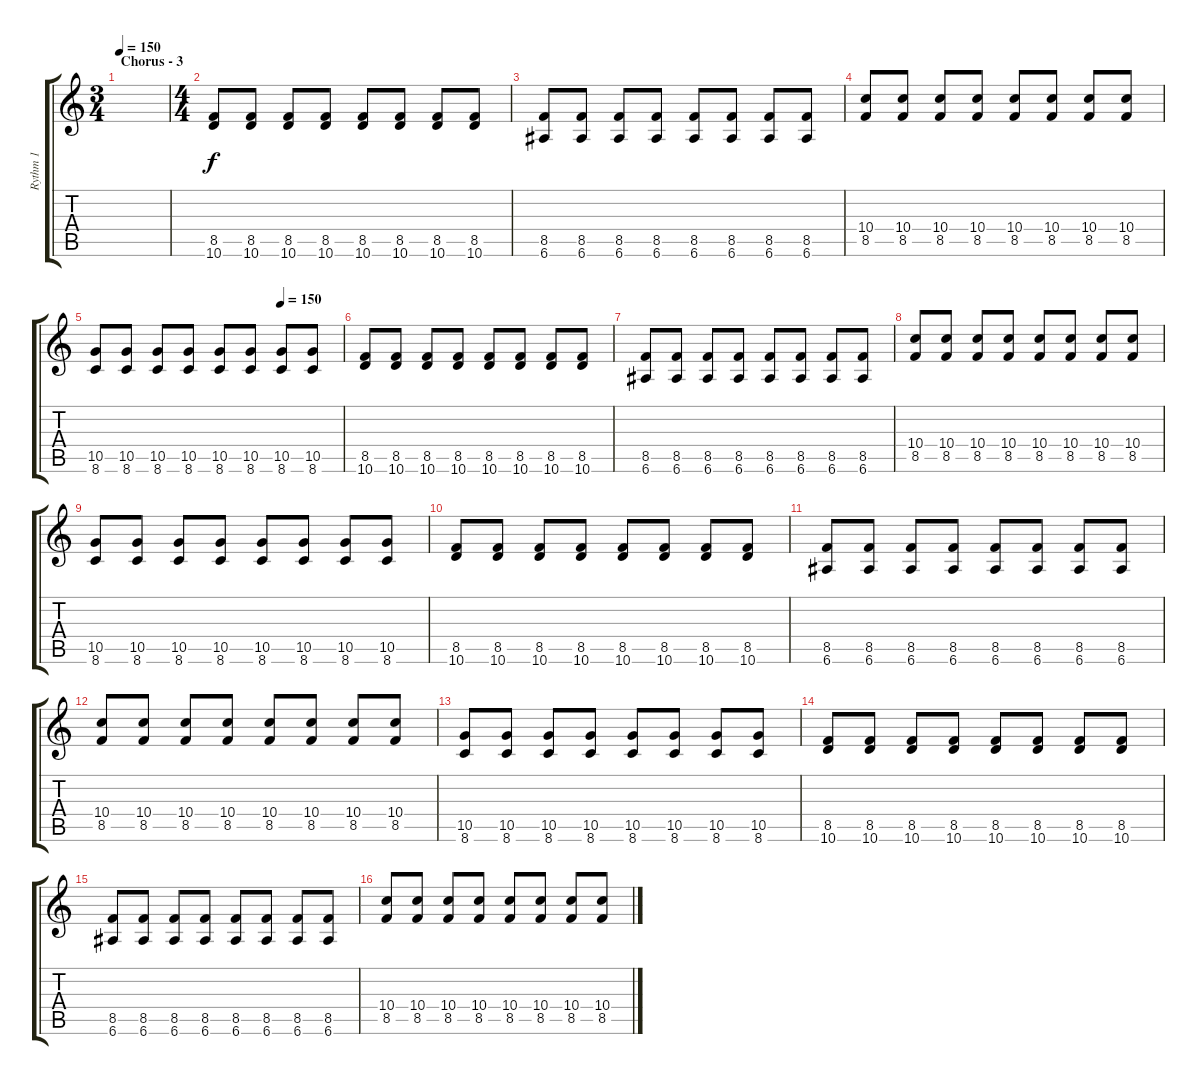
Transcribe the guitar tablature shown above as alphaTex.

\track ("Rythm 1" "Rythm 1") {instrument distortionguitar}
\staff {score tabs}
\tuning (E4 B3 G3 D3 A2 E2) {hide}
\ts (3 4)
\section ("" "Chorus - 3")
\tempo 150
\clef g2
\ks c
|
\ts (4 4)
(8.5 10.6).8{balance 8} (8.5 10.6).8 (8.5 10.6).8 (8.5 10.6).8 (8.5 10.6).8 (8.5 10.6).8 (8.5 10.6).8 (8.5 10.6).8 |
(8.5 6.6).8 (8.5 6.6).8 (8.5 6.6).8 (8.5 6.6).8 (8.5 6.6).8 (8.5 6.6).8 (8.5 6.6).8 (8.5 6.6).8 |
(10.4 8.5).8 (10.4 8.5).8 (10.4 8.5).8 (10.4 8.5).8 (10.4 8.5).8 (10.4 8.5).8 (10.4 8.5).8 (10.4 8.5).8 |
\tempo (150 0.75)
(10.5 8.6).8 (10.5 8.6).8 (10.5 8.6).8 (10.5 8.6).8 (10.5 8.6).8 (10.5 8.6).8 (10.5 8.6).8 (10.5 8.6).8 |
(8.5 10.6).8 (8.5 10.6).8 (8.5 10.6).8 (8.5 10.6).8 (8.5 10.6).8 (8.5 10.6).8 (8.5 10.6).8 (8.5 10.6).8 |
(8.5 6.6).8 (8.5 6.6).8 (8.5 6.6).8 (8.5 6.6).8 (8.5 6.6).8 (8.5 6.6).8 (8.5 6.6).8 (8.5 6.6).8 |
(10.4 8.5).8 (10.4 8.5).8 (10.4 8.5).8 (10.4 8.5).8 (10.4 8.5).8 (10.4 8.5).8 (10.4 8.5).8 (10.4 8.5).8 |
(10.5 8.6).8 (10.5 8.6).8 (10.5 8.6).8 (10.5 8.6).8 (10.5 8.6).8 (10.5 8.6).8 (10.5 8.6).8 (10.5 8.6).8 |
(8.5 10.6).8 (8.5 10.6).8 (8.5 10.6).8 (8.5 10.6).8 (8.5 10.6).8 (8.5 10.6).8 (8.5 10.6).8 (8.5 10.6).8 |
(8.5 6.6).8 (8.5 6.6).8 (8.5 6.6).8 (8.5 6.6).8 (8.5 6.6).8 (8.5 6.6).8 (8.5 6.6).8 (8.5 6.6).8 |
(10.4 8.5).8 (10.4 8.5).8 (10.4 8.5).8 (10.4 8.5).8 (10.4 8.5).8 (10.4 8.5).8 (10.4 8.5).8 (10.4 8.5).8 |
(10.5 8.6).8 (10.5 8.6).8 (10.5 8.6).8 (10.5 8.6).8 (10.5 8.6).8 (10.5 8.6).8 (10.5 8.6).8 (10.5 8.6).8 |
(8.5 10.6).8 (8.5 10.6).8 (8.5 10.6).8 (8.5 10.6).8 (8.5 10.6).8 (8.5 10.6).8 (8.5 10.6).8 (8.5 10.6).8 |
(8.5 6.6).8 (8.5 6.6).8 (8.5 6.6).8 (8.5 6.6).8 (8.5 6.6).8 (8.5 6.6).8 (8.5 6.6).8 (8.5 6.6).8 |
(10.4 8.5).8 (10.4 8.5).8 (10.4 8.5).8 (10.4 8.5).8 (10.4 8.5).8 (10.4 8.5).8 (10.4 8.5).8 (10.4 8.5).8
